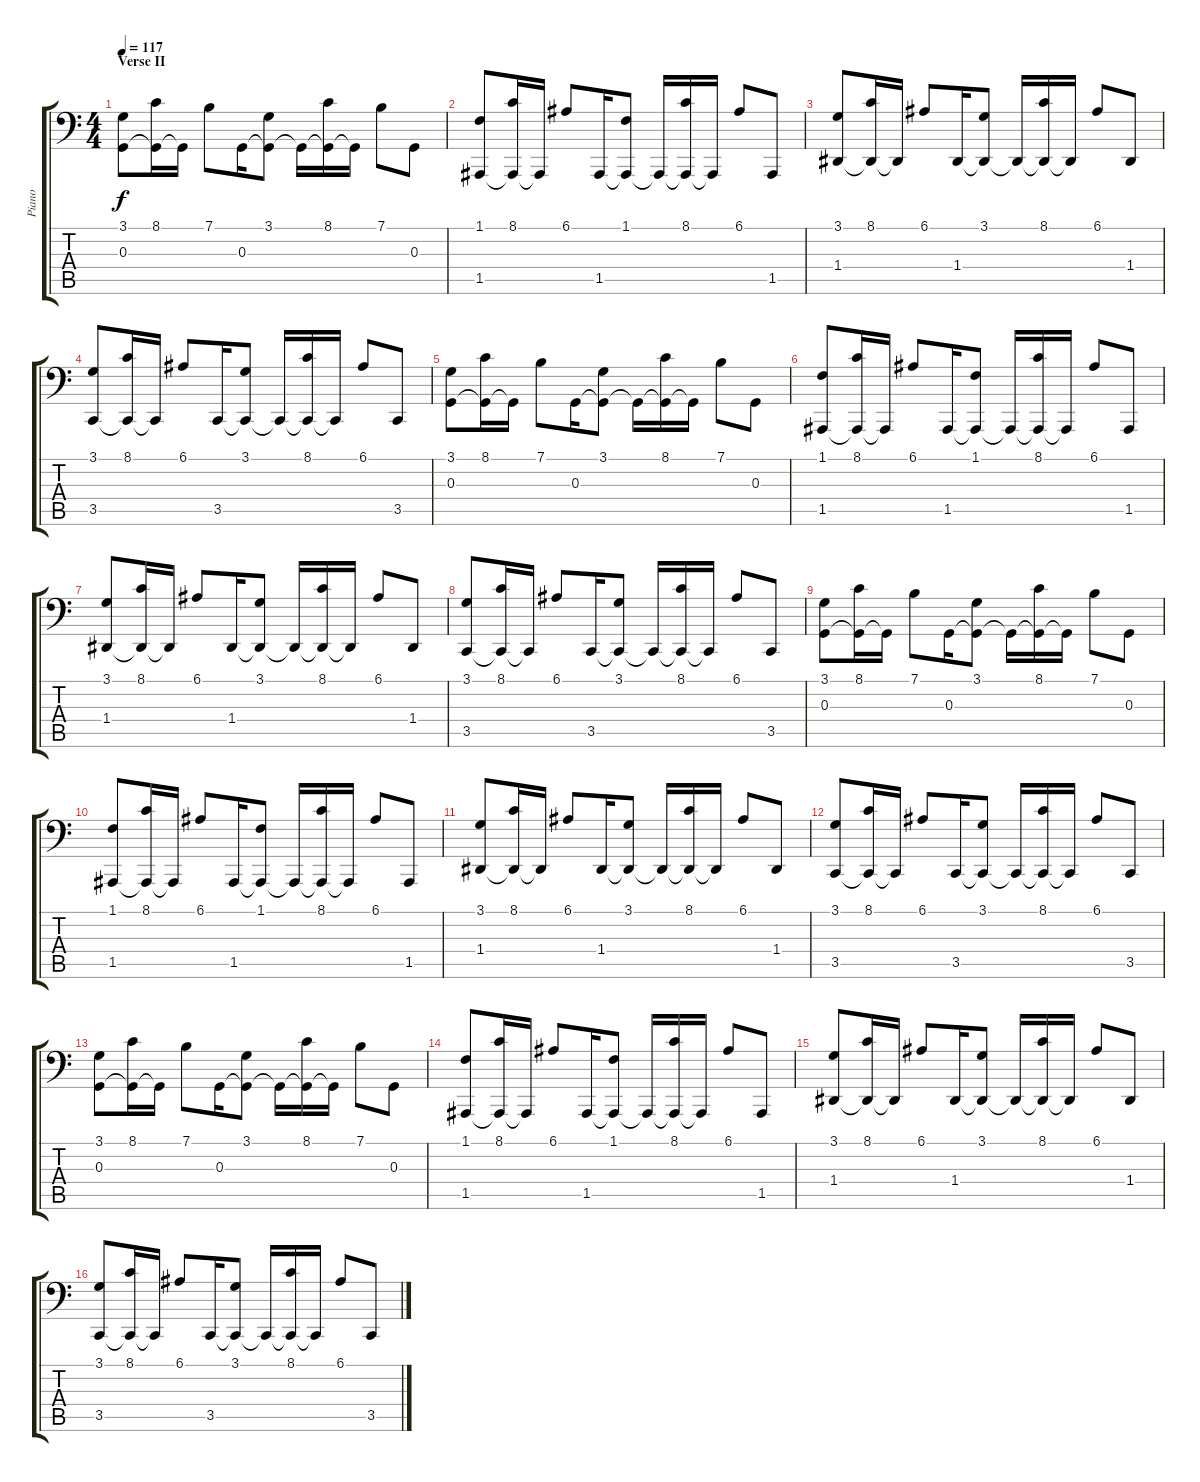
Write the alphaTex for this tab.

\track ("Piano" "Piano") {instrument electricgrandpiano}
\staff {score tabs}
\tuning (E3 B2 G2 D2 A1 E1) {hide}
\ts (4 4)
\section ("" "Verse II")
\tempo 117
\clef f4
\ks c
(3.1 0.3).8{dy f} (8.1 0.3{t}).16 0.3{t}.16 7.1.8 0.3.16 (3.1 0.3{t}).8 0.3{t}.16 (8.1 0.3{t}).16 0.3{t}.16 7.1.8 0.3.8 |
(1.1 1.5).8 (8.1 1.5{t}).16 1.5{t}.16 6.1.8 1.5.16 (1.1 1.5{t}).8 1.5{t}.16 (8.1 1.5{t}).16 1.5{t}.16 6.1.8 1.5.8 |
(3.1 1.4).8 (8.1 1.4{t}).16 1.4{t}.16 6.1.8 1.4.16 (3.1 1.4{t}).8 1.4{t}.16 (8.1 1.4{t}).16 1.4{t}.16 6.1.8 1.4.8 |
(3.1 3.5).8 (8.1 3.5{t}).16 3.5{t}.16 6.1.8 3.5.16 (3.1 3.5{t}).8 3.5{t}.16 (8.1 3.5{t}).16 3.5{t}.16 6.1.8 3.5.8 |
(3.1 0.3).8 (8.1 0.3{t}).16 0.3{t}.16 7.1.8 0.3.16 (3.1 0.3{t}).8 0.3{t}.16 (8.1 0.3{t}).16 0.3{t}.16 7.1.8 0.3.8 |
(1.1 1.5).8 (8.1 1.5{t}).16 1.5{t}.16 6.1.8 1.5.16 (1.1 1.5{t}).8 1.5{t}.16 (8.1 1.5{t}).16 1.5{t}.16 6.1.8 1.5.8 |
(3.1 1.4).8 (8.1 1.4{t}).16 1.4{t}.16 6.1.8 1.4.16 (3.1 1.4{t}).8 1.4{t}.16 (8.1 1.4{t}).16 1.4{t}.16 6.1.8 1.4.8 |
(3.1 3.5).8 (8.1 3.5{t}).16 3.5{t}.16 6.1.8 3.5.16 (3.1 3.5{t}).8 3.5{t}.16 (8.1 3.5{t}).16 3.5{t}.16 6.1.8 3.5.8 |
(3.1 0.3).8 (8.1 0.3{t}).16 0.3{t}.16 7.1.8 0.3.16 (3.1 0.3{t}).8 0.3{t}.16 (8.1 0.3{t}).16 0.3{t}.16 7.1.8 0.3.8 |
(1.1 1.5).8 (8.1 1.5{t}).16 1.5{t}.16 6.1.8 1.5.16 (1.1 1.5{t}).8 1.5{t}.16 (8.1 1.5{t}).16 1.5{t}.16 6.1.8 1.5.8 |
(3.1 1.4).8 (8.1 1.4{t}).16 1.4{t}.16 6.1.8 1.4.16 (3.1 1.4{t}).8 1.4{t}.16 (8.1 1.4{t}).16 1.4{t}.16 6.1.8 1.4.8 |
(3.1 3.5).8 (8.1 3.5{t}).16 3.5{t}.16 6.1.8 3.5.16 (3.1 3.5{t}).8 3.5{t}.16 (8.1 3.5{t}).16 3.5{t}.16 6.1.8 3.5.8 |
(3.1 0.3).8 (8.1 0.3{t}).16 0.3{t}.16 7.1.8 0.3.16 (3.1 0.3{t}).8 0.3{t}.16 (8.1 0.3{t}).16 0.3{t}.16 7.1.8 0.3.8 |
(1.1 1.5).8 (8.1 1.5{t}).16 1.5{t}.16 6.1.8 1.5.16 (1.1 1.5{t}).8 1.5{t}.16 (8.1 1.5{t}).16 1.5{t}.16 6.1.8 1.5.8 |
(3.1 1.4).8 (8.1 1.4{t}).16 1.4{t}.16 6.1.8 1.4.16 (3.1 1.4{t}).8 1.4{t}.16 (8.1 1.4{t}).16 1.4{t}.16 6.1.8 1.4.8 |
(3.1 3.5).8 (8.1 3.5{t}).16 3.5{t}.16 6.1.8 3.5.16 (3.1 3.5{t}).8 3.5{t}.16 (8.1 3.5{t}).16 3.5{t}.16 6.1.8 3.5.8
